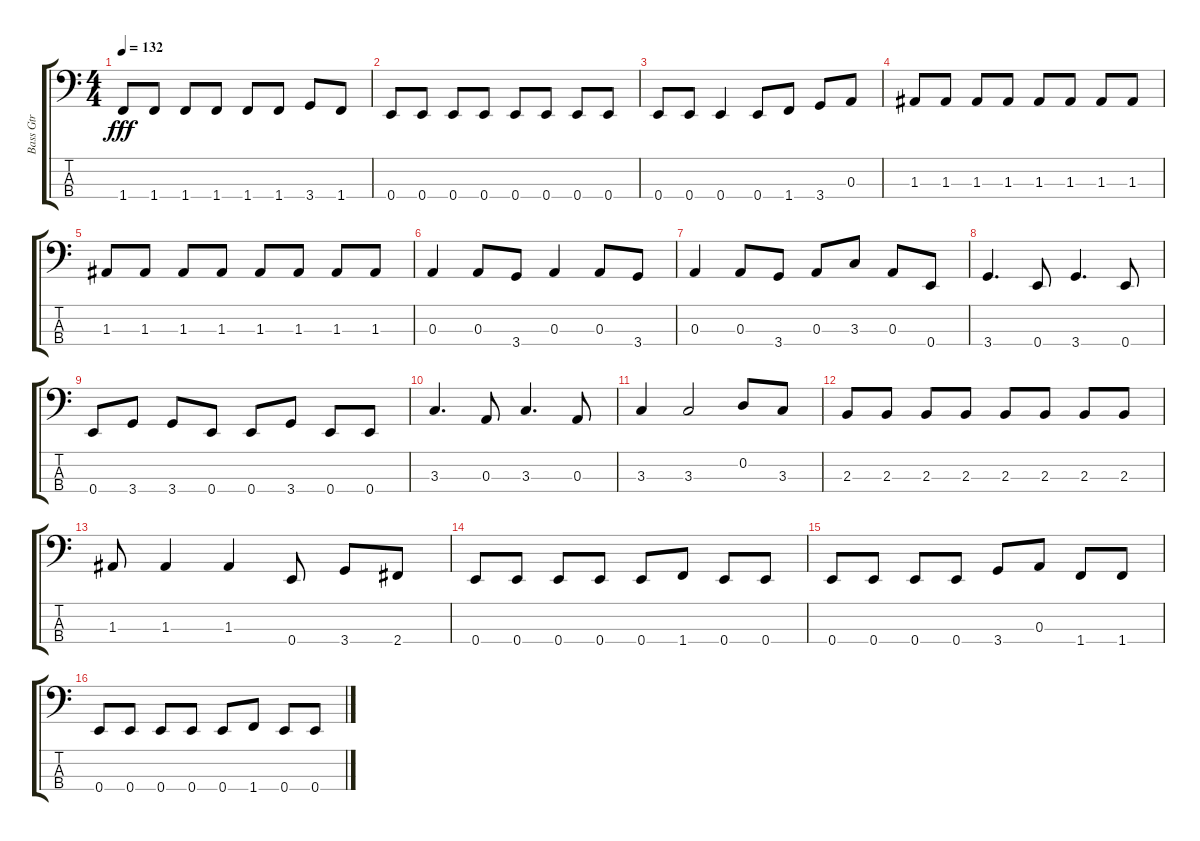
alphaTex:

\track ("Bass Gtr" "Bass Gtr") {instrument electricbasspick}
\staff {score tabs}
\tuning (G2 D2 A1 E1) {hide}
\ts (4 4)
\tempo 132
\clef f4
\ks c
1.4.8{dy fff} 1.4.8 1.4.8 1.4.8 1.4.8 1.4.8 3.4.8 1.4.8 |
0.4.8 0.4.8 0.4.8 0.4.8 0.4.8 0.4.8 0.4.8 0.4.8 |
0.4.8 0.4.8 0.4.4 0.4.8 1.4.8 3.4.8 0.3.8 |
1.3.8 1.3.8 1.3.8 1.3.8 1.3.8 1.3.8 1.3.8 1.3.8 |
1.3.8 1.3.8 1.3.8 1.3.8 1.3.8 1.3.8 1.3.8 1.3.8 |
0.3.4 0.3.8 3.4.8 0.3.4 0.3.8 3.4.8 |
0.3.4 0.3.8 3.4.8 0.3.8 3.3.8 0.3.8 0.4.8 |
3.4.4{d} 0.4.8 3.4.4{d} 0.4.8 |
0.4.8 3.4.8 3.4.8 0.4.8 0.4.8 3.4.8 0.4.8 0.4.8 |
3.3.4{d} 0.3.8 3.3.4{d} 0.3.8 |
3.3.4 3.3.2 0.2.8 3.3.8 |
2.3.8 2.3.8 2.3.8 2.3.8 2.3.8 2.3.8 2.3.8 2.3.8 |
1.3.8 1.3.4 1.3.4 0.4.8 3.4.8 2.4.8 |
0.4.8 0.4.8 0.4.8 0.4.8 0.4.8 1.4.8 0.4.8 0.4.8 |
0.4.8 0.4.8 0.4.8 0.4.8 3.4.8 0.3.8 1.4.8 1.4.8 |
0.4.8 0.4.8 0.4.8 0.4.8 0.4.8 1.4.8 0.4.8 0.4.8
